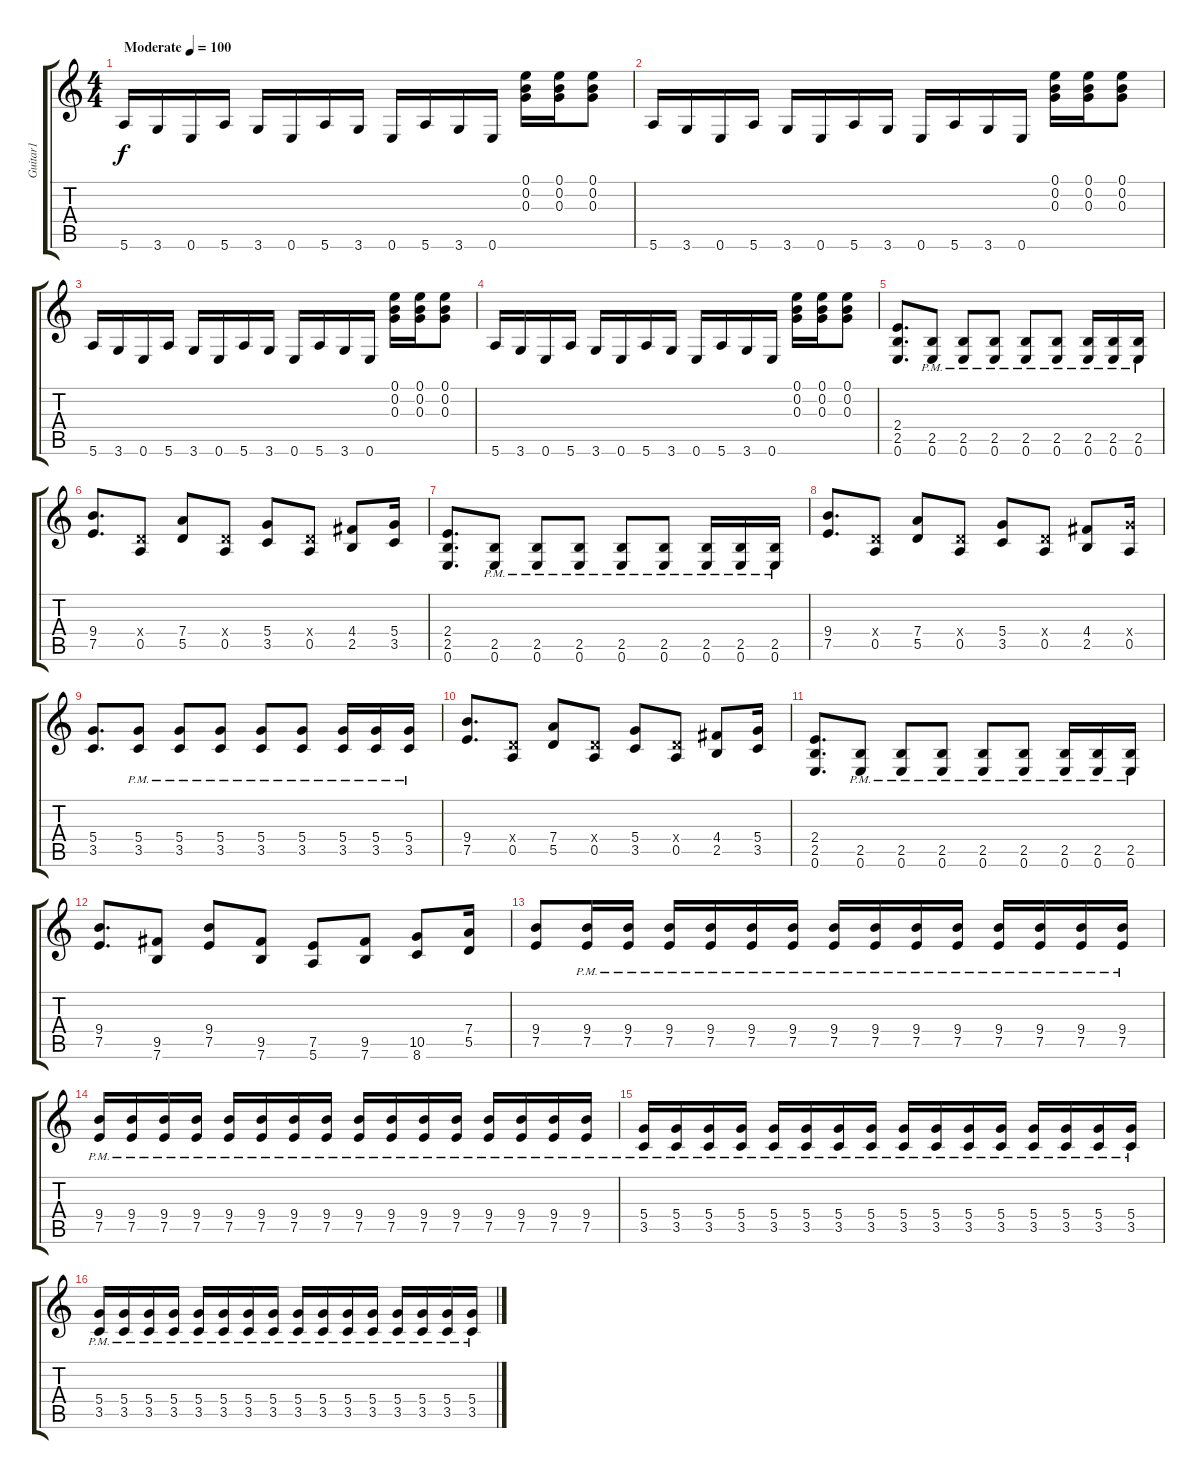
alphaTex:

\track ("Guitar1" "Guitar1") {instrument distortionguitar}
\staff {score tabs}
\tuning (E4 B3 G3 D3 A2 E2) {hide}
\ts (4 4)
\tempo (100 "Moderate")
\clef g2
\ks c
5.6.16{dy f instrument distortionguitar} 3.6.16 0.6.16 5.6.16 3.6.16 0.6.16 5.6.16 3.6.16 0.6.16 5.6.16 3.6.16 0.6.16 (0.1 0.2 0.3).16 (0.1 0.2 0.3).16 (0.1 0.2 0.3).8 |
5.6.16 3.6.16 0.6.16 5.6.16 3.6.16 0.6.16 5.6.16 3.6.16 0.6.16 5.6.16 3.6.16 0.6.16 (0.1 0.2 0.3).16 (0.1 0.2 0.3).16 (0.1 0.2 0.3).8 |
5.6.16 3.6.16 0.6.16 5.6.16 3.6.16 0.6.16 5.6.16 3.6.16 0.6.16 5.6.16 3.6.16 0.6.16 (0.1 0.2 0.3).16 (0.1 0.2 0.3).16 (0.1 0.2 0.3).8 |
5.6.16 3.6.16 0.6.16 5.6.16 3.6.16 0.6.16 5.6.16 3.6.16 0.6.16 5.6.16 3.6.16 0.6.16 (0.1 0.2 0.3).16 (0.1 0.2 0.3).16 (0.1 0.2 0.3).8 |
(2.4 2.5 0.6).8{d} (2.5{pm} 0.6{pm}).8 (2.5{pm} 0.6{pm}).8 (2.5{pm} 0.6{pm}).8 (2.5{pm} 0.6{pm}).8 (2.5{pm} 0.6{pm}).8 (2.5{pm} 0.6{pm}).16 (2.5{pm} 0.6{pm}).16 (2.5{pm} 0.6{pm}).16 |
(9.4 7.5).8{d} (0.4{x} 0.5).8 (7.4 5.5).8 (0.4{x} 0.5).8 (5.4 3.5).8 (0.4{x} 0.5).8 (4.4 2.5).8 (5.4 3.5).16 |
(2.4 2.5 0.6).8{d} (2.5{pm} 0.6{pm}).8 (2.5{pm} 0.6{pm}).8 (2.5{pm} 0.6{pm}).8 (2.5{pm} 0.6{pm}).8 (2.5{pm} 0.6{pm}).8 (2.5{pm} 0.6{pm}).16 (2.5{pm} 0.6{pm}).16 (2.5{pm} 0.6{pm}).16 |
(9.4 7.5).8{d} (0.4{x} 0.5).8 (7.4 5.5).8 (0.4{x} 0.5).8 (5.4 3.5).8 (0.4{x} 0.5).8 (4.4 2.5).8 (5.4{x} 0.5).16 |
(5.4 3.5).8{d} (5.4{pm} 3.5{pm}).8 (5.4{pm} 3.5{pm}).8 (5.4{pm} 3.5{pm}).8 (5.4{pm} 3.5{pm}).8 (5.4{pm} 3.5{pm}).8 (5.4{pm} 3.5{pm}).16 (5.4{pm} 3.5{pm}).16 (5.4{pm} 3.5{pm}).16 |
(9.4 7.5).8{d} (0.4{x} 0.5).8 (7.4 5.5).8 (0.4{x} 0.5).8 (5.4 3.5).8 (0.4{x} 0.5).8 (4.4 2.5).8 (5.4 3.5).16 |
(2.4 2.5 0.6).8{d} (2.5{pm} 0.6{pm}).8 (2.5{pm} 0.6{pm}).8 (2.5{pm} 0.6{pm}).8 (2.5{pm} 0.6{pm}).8 (2.5{pm} 0.6{pm}).8 (2.5{pm} 0.6{pm}).16 (2.5{pm} 0.6{pm}).16 (2.5{pm} 0.6{pm}).16 |
(9.4 7.5).8{d} (9.5 7.6).8 (9.4 7.5).8 (9.5 7.6).8 (7.5 5.6).8 (9.5 7.6).8 (10.5 8.6).8 (7.4 5.5).16 |
(9.4 7.5).8 (9.4{pm} 7.5{pm}).16 (9.4{pm} 7.5{pm}).16 (9.4{pm} 7.5{pm}).16 (9.4{pm} 7.5{pm}).16 (9.4{pm} 7.5{pm}).16 (9.4{pm} 7.5{pm}).16 (9.4{pm} 7.5{pm}).16 (9.4{pm} 7.5{pm}).16 (9.4{pm} 7.5{pm}).16 (9.4{pm} 7.5{pm}).16 (9.4{pm} 7.5{pm}).16 (9.4{pm} 7.5{pm}).16 (9.4{pm} 7.5{pm}).16 (9.4{pm} 7.5{pm}).16 |
(9.4{pm} 7.5{pm}).16 (9.4{pm} 7.5{pm}).16 (9.4{pm} 7.5{pm}).16 (9.4{pm} 7.5{pm}).16 (9.4{pm} 7.5{pm}).16 (9.4{pm} 7.5{pm}).16 (9.4{pm} 7.5{pm}).16 (9.4{pm} 7.5{pm}).16 (9.4{pm} 7.5{pm}).16 (9.4{pm} 7.5{pm}).16 (9.4{pm} 7.5{pm}).16 (9.4{pm} 7.5{pm}).16 (9.4{pm} 7.5{pm}).16 (9.4{pm} 7.5{pm}).16 (9.4{pm} 7.5{pm}).16 (9.4{pm} 7.5{pm}).16 |
(5.4{pm} 3.5{pm}).16 (5.4{pm} 3.5{pm}).16 (5.4{pm} 3.5{pm}).16 (5.4{pm} 3.5{pm}).16 (5.4{pm} 3.5{pm}).16 (5.4{pm} 3.5{pm}).16 (5.4{pm} 3.5{pm}).16 (5.4{pm} 3.5{pm}).16 (5.4{pm} 3.5{pm}).16 (5.4{pm} 3.5{pm}).16 (5.4{pm} 3.5{pm}).16 (5.4{pm} 3.5{pm}).16 (5.4{pm} 3.5{pm}).16 (5.4{pm} 3.5{pm}).16 (5.4{pm} 3.5{pm}).16 (5.4{pm} 3.5{pm}).16 |
(5.4{pm} 3.5{pm}).16 (5.4{pm} 3.5{pm}).16 (5.4{pm} 3.5{pm}).16 (5.4{pm} 3.5{pm}).16 (5.4{pm} 3.5{pm}).16 (5.4{pm} 3.5{pm}).16 (5.4{pm} 3.5{pm}).16 (5.4{pm} 3.5{pm}).16 (5.4{pm} 3.5{pm}).16 (5.4{pm} 3.5{pm}).16 (5.4{pm} 3.5{pm}).16 (5.4{pm} 3.5{pm}).16 (5.4{pm} 3.5{pm}).16 (5.4{pm} 3.5{pm}).16 (5.4{pm} 3.5{pm}).16 (5.4{pm} 3.5{pm}).16
